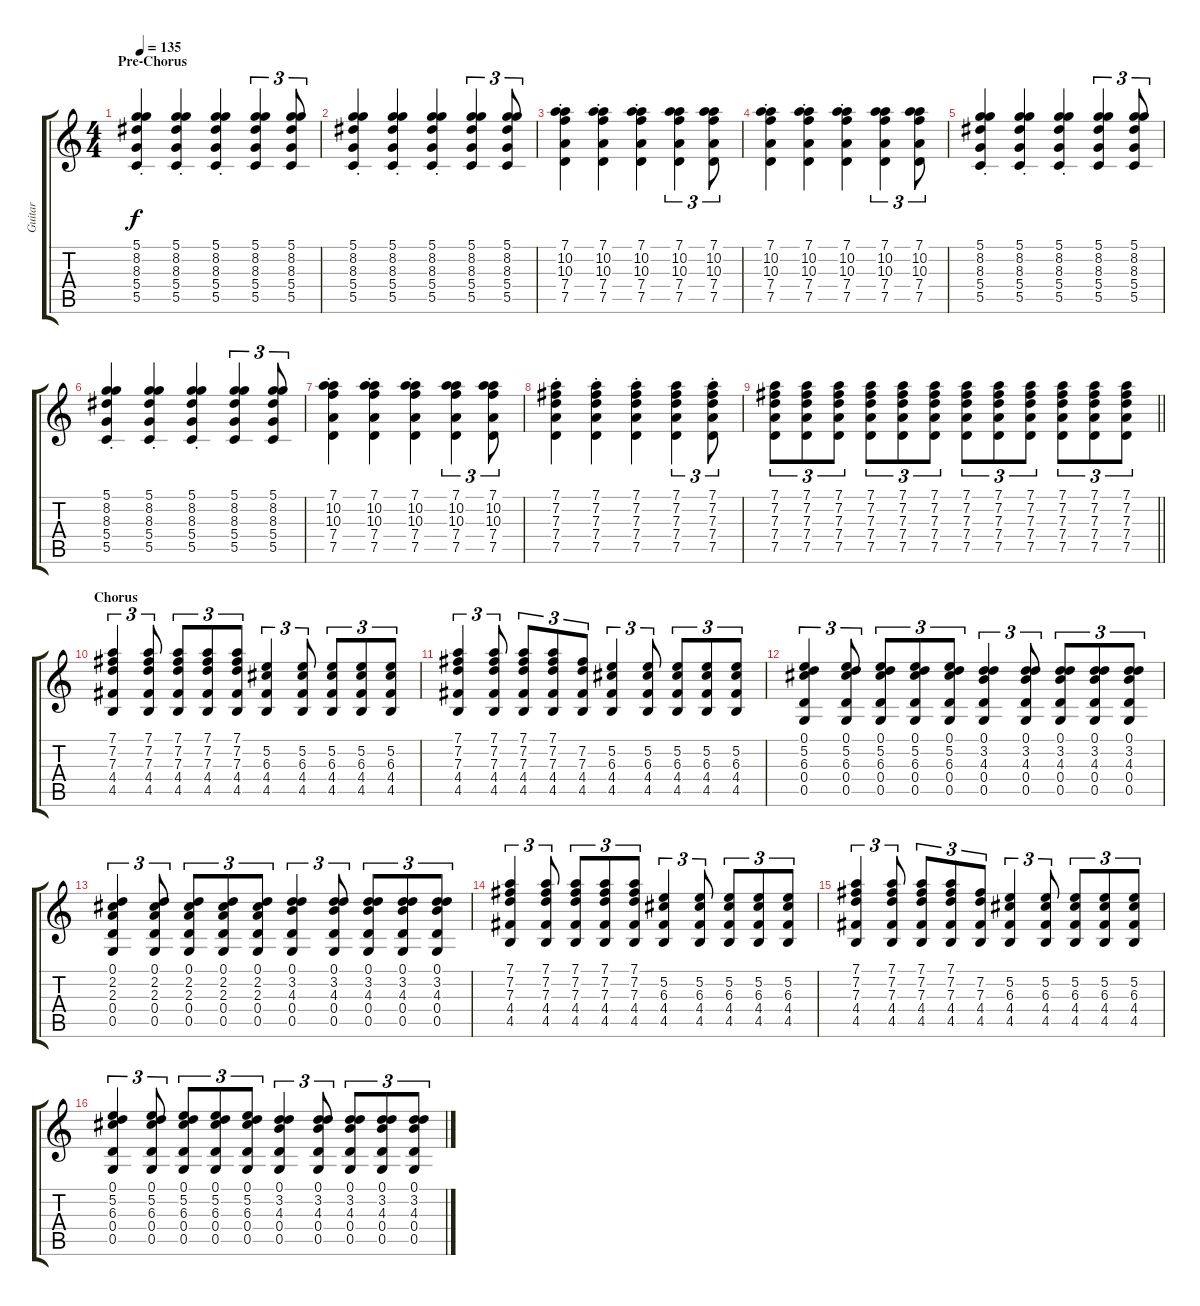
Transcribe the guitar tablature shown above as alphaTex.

\track ("Guitar" "Guitar") {instrument overdrivenguitar}
\staff {score tabs}
\tuning (D4 B3 G3 D3 G2 D2) {hide}
\ts (4 4)
\section ("" "Pre-Chorus")
\tempo 135
\clef g2
\ks c
(5.1{st} 8.2{st} 8.3{st} 5.4{st} 5.5{st}).4{dy f} (5.1{st} 8.2{st} 8.3{st} 5.4{st} 5.5{st}).4 (5.1{st} 8.2{st} 8.3{st} 5.4{st} 5.5{st}).4 (5.1 8.2 8.3 5.4 5.5).4{tu (3 2)} (5.1 8.2 8.3 5.4 5.5).8{tu (3 2)} |
(5.1{st} 8.2{st} 8.3{st} 5.4{st} 5.5{st}).4 (5.1{st} 8.2{st} 8.3{st} 5.4{st} 5.5{st}).4 (5.1{st} 8.2{st} 8.3{st} 5.4{st} 5.5{st}).4 (5.1 8.2 8.3 5.4 5.5).4{tu (3 2)} (5.1 8.2 8.3 5.4 5.5).8{tu (3 2)} |
(7.1{st} 10.2{st} 10.3{st} 7.4{st} 7.5{st}).4 (7.1{st} 10.2{st} 10.3{st} 7.4{st} 7.5{st}).4 (7.1{st} 10.2{st} 10.3{st} 7.4{st} 7.5{st}).4 (7.1 10.2 10.3 7.4 7.5).4{tu (3 2)} (7.1 10.2 10.3 7.4 7.5).8{tu (3 2)} |
(7.1{st} 10.2{st} 10.3{st} 7.4{st} 7.5{st}).4 (7.1{st} 10.2{st} 10.3{st} 7.4{st} 7.5{st}).4 (7.1{st} 10.2{st} 10.3{st} 7.4{st} 7.5{st}).4 (7.1 10.2 10.3 7.4 7.5).4{tu (3 2)} (7.1 10.2 10.3 7.4 7.5).8{tu (3 2)} |
(5.1{st} 8.2{st} 8.3{st} 5.4{st} 5.5{st}).4 (5.1{st} 8.2{st} 8.3{st} 5.4{st} 5.5{st}).4 (5.1{st} 8.2{st} 8.3{st} 5.4{st} 5.5{st}).4 (5.1 8.2 8.3 5.4 5.5).4{tu (3 2)} (5.1 8.2 8.3 5.4 5.5).8{tu (3 2)} |
(5.1{st} 8.2{st} 8.3{st} 5.4{st} 5.5{st}).4 (5.1{st} 8.2{st} 8.3{st} 5.4{st} 5.5{st}).4 (5.1{st} 8.2{st} 8.3{st} 5.4{st} 5.5{st}).4 (5.1 8.2 8.3 5.4 5.5).4{tu (3 2)} (5.1 8.2 8.3 5.4 5.5).8{tu (3 2)} |
(7.1{st} 10.2{st} 10.3{st} 7.4{st} 7.5{st}).4 (7.1{st} 10.2{st} 10.3{st} 7.4{st} 7.5{st}).4 (7.1{st} 10.2{st} 10.3{st} 7.4{st} 7.5{st}).4 (7.1 10.2 10.3 7.4 7.5).4{tu (3 2)} (7.1 10.2 10.3 7.4 7.5).8{tu (3 2)} |
(7.1{st} 7.2{st} 7.3{st} 7.4{st} 7.5{st}).4 (7.1{st} 7.2{st} 7.3{st} 7.4{st} 7.5{st}).4 (7.1{st} 7.2{st} 7.3{st} 7.4{st} 7.5{st}).4 (7.1 7.2 7.3 7.4 7.5).4{tu (3 2)} (7.1{st} 7.2{st} 7.3{st} 7.4{st} 7.5{st}).8{tu (3 2)} |
\barLineRight lightlight
(7.1 7.2 7.3 7.4 7.5).8{tu (3 2)} (7.1 7.2 7.3 7.4 7.5).8{tu (3 2)} (7.1 7.2 7.3 7.4 7.5).8{tu (3 2)} (7.1 7.2 7.3 7.4 7.5).8{tu (3 2)} (7.1 7.2 7.3 7.4 7.5).8{tu (3 2)} (7.1 7.2 7.3 7.4 7.5).8{tu (3 2)} (7.1 7.2 7.3 7.4 7.5).8{tu (3 2)} (7.1 7.2 7.3 7.4 7.5).8{tu (3 2)} (7.1 7.2 7.3 7.4 7.5).8{tu (3 2)} (7.1 7.2 7.3 7.4 7.5).8{tu (3 2)} (7.1 7.2 7.3 7.4 7.5).8{tu (3 2)} (7.1 7.2 7.3 7.4 7.5).8{tu (3 2)} |
\section ("" "Chorus")
(7.1 7.2 7.3 4.4 4.5).4{tu (3 2)} (7.1 7.2 7.3 4.4 4.5).8{tu (3 2)} (7.1 7.2 7.3 4.4 4.5).8{tu (3 2)} (7.1 7.2 7.3 4.4 4.5).8{tu (3 2)} (7.1 7.2 7.3 4.4 4.5).8{tu (3 2)} (5.2 6.3 4.4 4.5).4{tu (3 2)} (5.2 6.3 4.4 4.5).8{tu (3 2)} (5.2 6.3 4.4 4.5).8{tu (3 2)} (5.2 6.3 4.4 4.5).8{tu (3 2)} (5.2 6.3 4.4 4.5).8{tu (3 2)} |
(7.1 7.2 7.3 4.4 4.5).4{tu (3 2)} (7.1 7.2 7.3 4.4 4.5).8{tu (3 2)} (7.1 7.2 7.3 4.4 4.5).8{tu (3 2)} (7.1 7.2 7.3 4.4 4.5).8{tu (3 2)} (7.2 7.3 4.4 4.5).8{tu (3 2)} (5.2 6.3 4.4 4.5).4{tu (3 2)} (5.2 6.3 4.4 4.5).8{tu (3 2)} (5.2 6.3 4.4 4.5).8{tu (3 2)} (5.2 6.3 4.4 4.5).8{tu (3 2)} (5.2 6.3 4.4 4.5).8{tu (3 2)} |
(0.1 5.2 6.3 0.4 0.5).4{tu (3 2)} (0.1 5.2 6.3 0.4 0.5).8{tu (3 2)} (0.1 5.2 6.3 0.4 0.5).8{tu (3 2)} (0.1 5.2 6.3 0.4 0.5).8{tu (3 2)} (0.1 5.2 6.3 0.4 0.5).8{tu (3 2)} (0.1 3.2 4.3 0.4 0.5).4{tu (3 2)} (0.1 3.2 4.3 0.4 0.5).8{tu (3 2)} (0.1 3.2 4.3 0.4 0.5).8{tu (3 2)} (0.1 3.2 4.3 0.4 0.5).8{tu (3 2)} (0.1 3.2 4.3 0.4 0.5).8{tu (3 2)} |
(0.1 2.2 2.3 0.4 0.5).4{tu (3 2)} (0.1 2.2 2.3 0.4 0.5).8{tu (3 2)} (0.1 2.2 2.3 0.4 0.5).8{tu (3 2)} (0.1 2.2 2.3 0.4 0.5).8{tu (3 2)} (0.1 2.2 2.3 0.4 0.5).8{tu (3 2)} (0.1 3.2 4.3 0.4 0.5).4{tu (3 2)} (0.1 3.2 4.3 0.4 0.5).8{tu (3 2)} (0.1 3.2 4.3 0.4 0.5).8{tu (3 2)} (0.1 3.2 4.3 0.4 0.5).8{tu (3 2)} (0.1 3.2 4.3 0.4 0.5).8{tu (3 2)} |
(7.1 7.2 7.3 4.4 4.5).4{tu (3 2)} (7.1 7.2 7.3 4.4 4.5).8{tu (3 2)} (7.1 7.2 7.3 4.4 4.5).8{tu (3 2)} (7.1 7.2 7.3 4.4 4.5).8{tu (3 2)} (7.1 7.2 7.3 4.4 4.5).8{tu (3 2)} (5.2 6.3 4.4 4.5).4{tu (3 2)} (5.2 6.3 4.4 4.5).8{tu (3 2)} (5.2 6.3 4.4 4.5).8{tu (3 2)} (5.2 6.3 4.4 4.5).8{tu (3 2)} (5.2 6.3 4.4 4.5).8{tu (3 2)} |
(7.1 7.2 7.3 4.4 4.5).4{tu (3 2)} (7.1 7.2 7.3 4.4 4.5).8{tu (3 2)} (7.1 7.2 7.3 4.4 4.5).8{tu (3 2)} (7.1 7.2 7.3 4.4 4.5).8{tu (3 2)} (7.2 7.3 4.4 4.5).8{tu (3 2)} (5.2 6.3 4.4 4.5).4{tu (3 2)} (5.2 6.3 4.4 4.5).8{tu (3 2)} (5.2 6.3 4.4 4.5).8{tu (3 2)} (5.2 6.3 4.4 4.5).8{tu (3 2)} (5.2 6.3 4.4 4.5).8{tu (3 2)} |
(0.1 5.2 6.3 0.4 0.5).4{tu (3 2)} (0.1 5.2 6.3 0.4 0.5).8{tu (3 2)} (0.1 5.2 6.3 0.4 0.5).8{tu (3 2)} (0.1 5.2 6.3 0.4 0.5).8{tu (3 2)} (0.1 5.2 6.3 0.4 0.5).8{tu (3 2)} (0.1 3.2 4.3 0.4 0.5).4{tu (3 2)} (0.1 3.2 4.3 0.4 0.5).8{tu (3 2)} (0.1 3.2 4.3 0.4 0.5).8{tu (3 2)} (0.1 3.2 4.3 0.4 0.5).8{tu (3 2)} (0.1 3.2 4.3 0.4 0.5).8{tu (3 2)}
